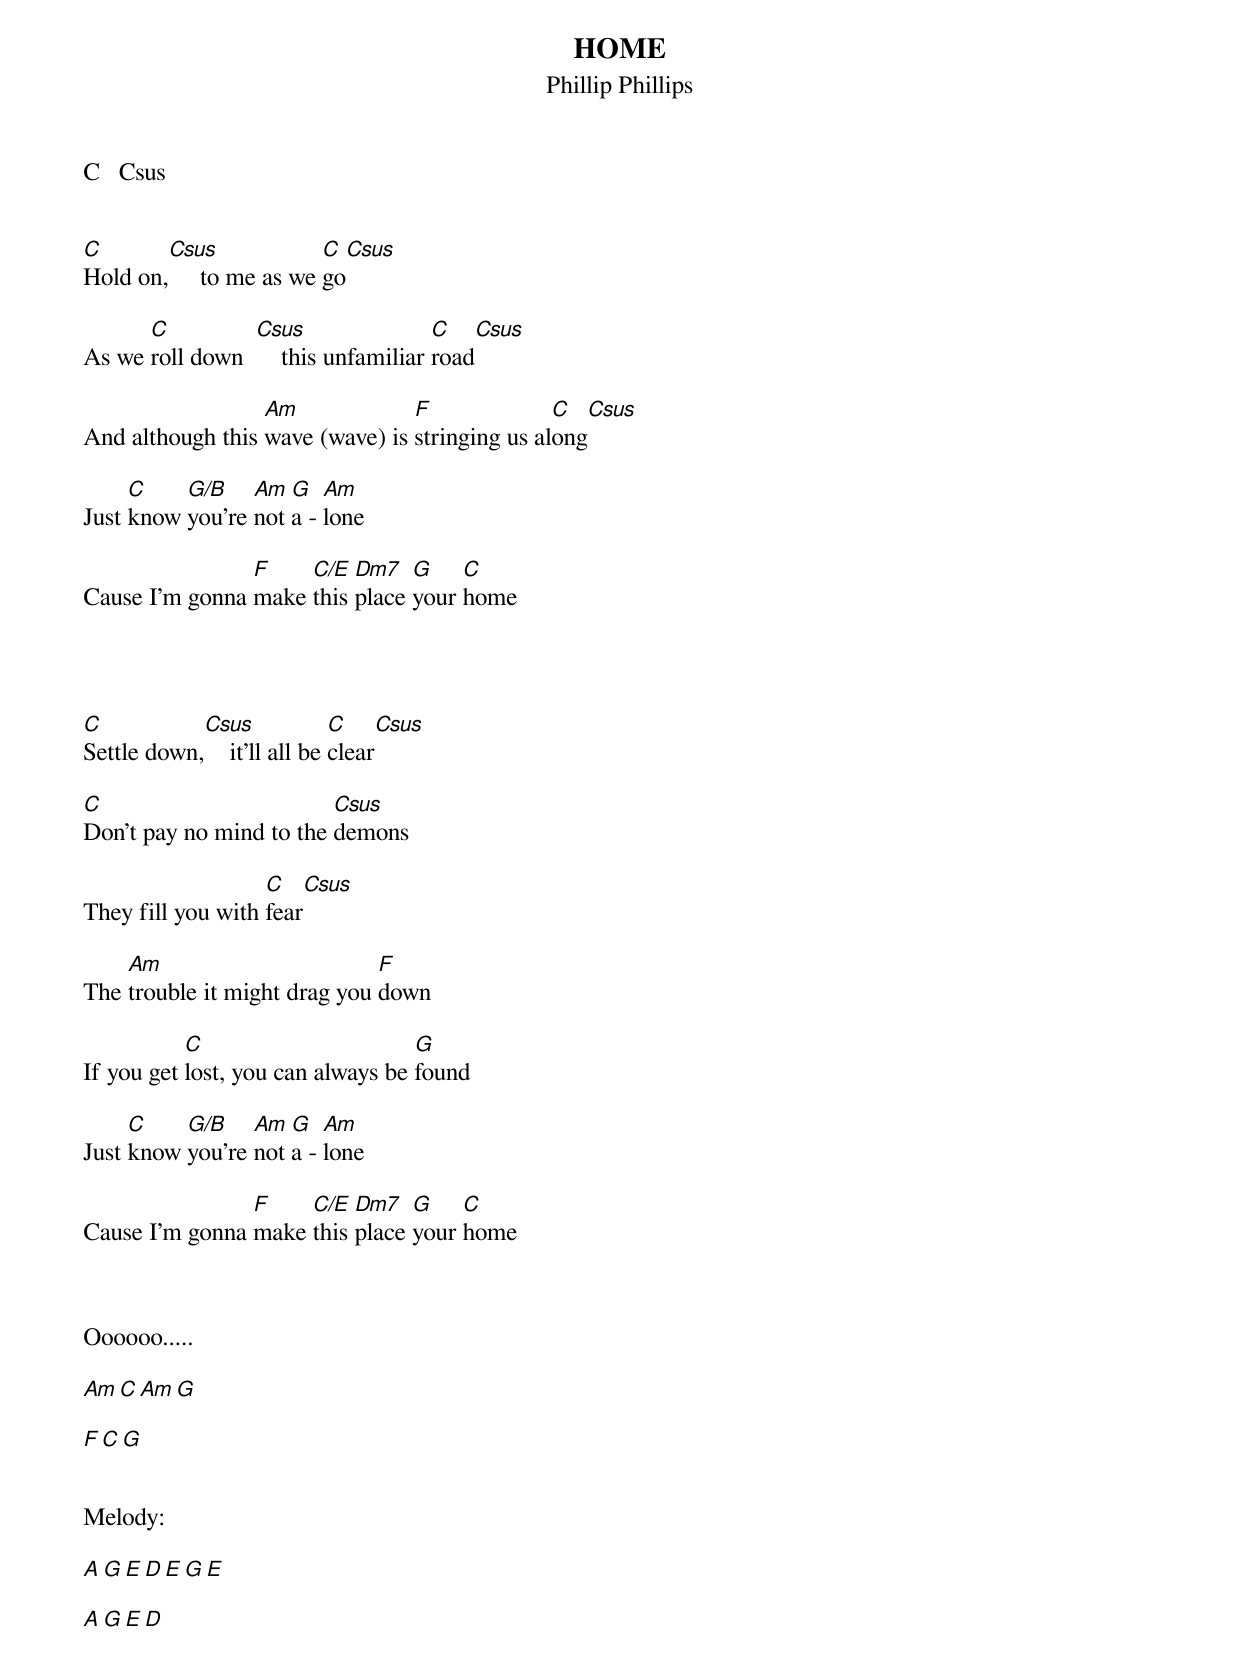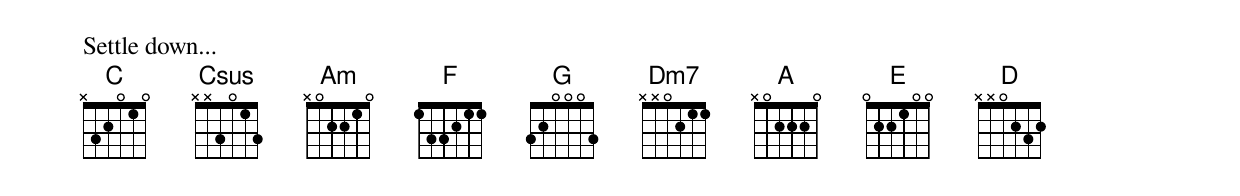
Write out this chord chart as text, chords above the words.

HOME
Phillip Phillips

C   Csus


C       Csus             C     Csus
Hold on,     to me as we go

      C          Csus                C     Csus
As we roll down      this unfamiliar road

                  Am             F              C    Csus
And although this wave (wave) is stringing us along

     C    G/B    Am  G   Am
Just know you're not a - lone

                F    C/E  Dm7   G    C
Cause I'm gonna make this place your home




C           Csus             C         Csus
Settle down,    it'll all be clear

C                        Csus
Don't pay no mind to the demons

                   C          Csus
They fill you with fear

    Am                        F
The trouble it might drag you down

           C                       G
If you get lost, you can always be found

     C    G/B    Am  G   Am
Just know you're not a - lone

                F    C/E  Dm7   G    C
Cause I'm gonna make this place your home



Oooooo.....

Am     C    Am     G

F      C    G


Melody:

A   G   E   D  E G E

A  G  E  D



Settle down...
